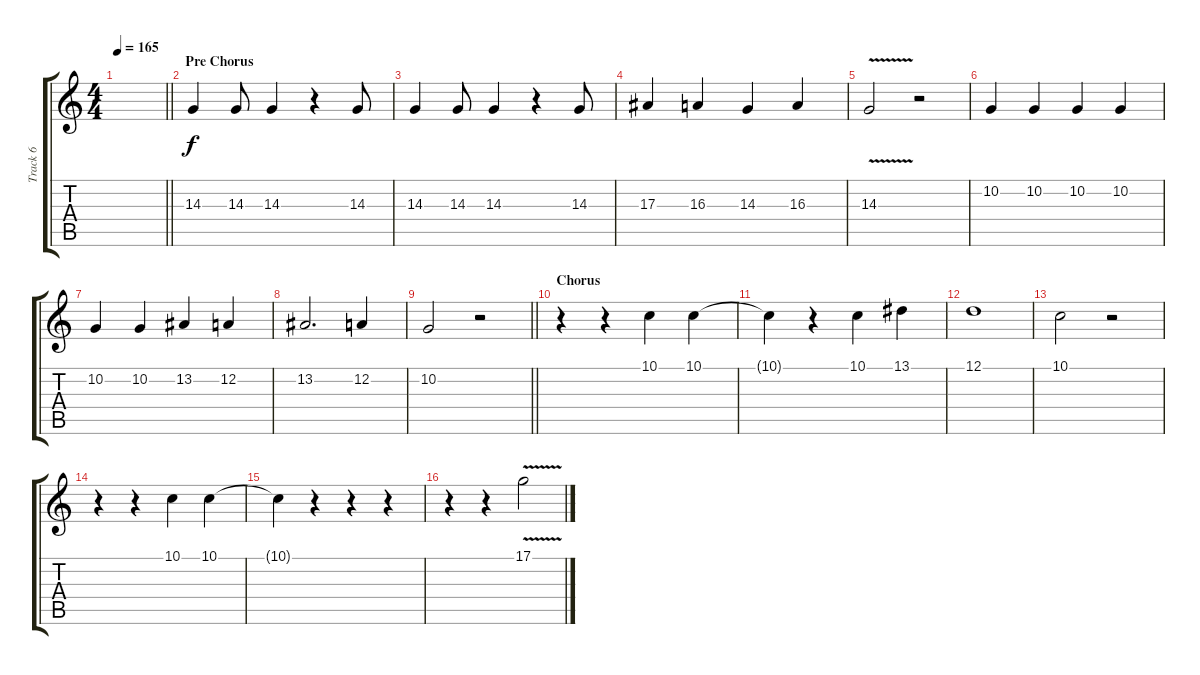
\track ("Track 6" "Track 6") {instrument lead2sawtooth}
\staff {score tabs}
\tuning (D4 A3 F3 C3 G2 D2) {hide}
\ts (4 4)
\tempo 165
\clef g2
\barLineRight lightlight
\ks c
|
\section ("" "Pre Chorus")
14.3.4 14.3.8 14.3.4 r.4 14.3.8 |
14.3.4 14.3.8 14.3.4 r.4 14.3.8 |
17.3.4 16.3.4 14.3.4 16.3.4 |
14.3{v}.2 r.2 |
10.2.4 10.2.4 10.2.4 10.2.4 |
10.2.4 10.2.4 13.2.4 12.2.4 |
13.2.2{d} 12.2.4 |
\barLineRight lightlight
10.2.2 r.2 |
\section ("" "Chorus")
r.4 r.4 10.1.4 10.1.4 |
10.1{t}.4 r.4 10.1.4 13.1.4 |
12.1.1 |
10.1.2 r.2 |
r.4 r.4 10.1.4 10.1.4 |
10.1{t}.4 r.4 r.4 r.4 |
r.4 r.4 17.1{v}.2
